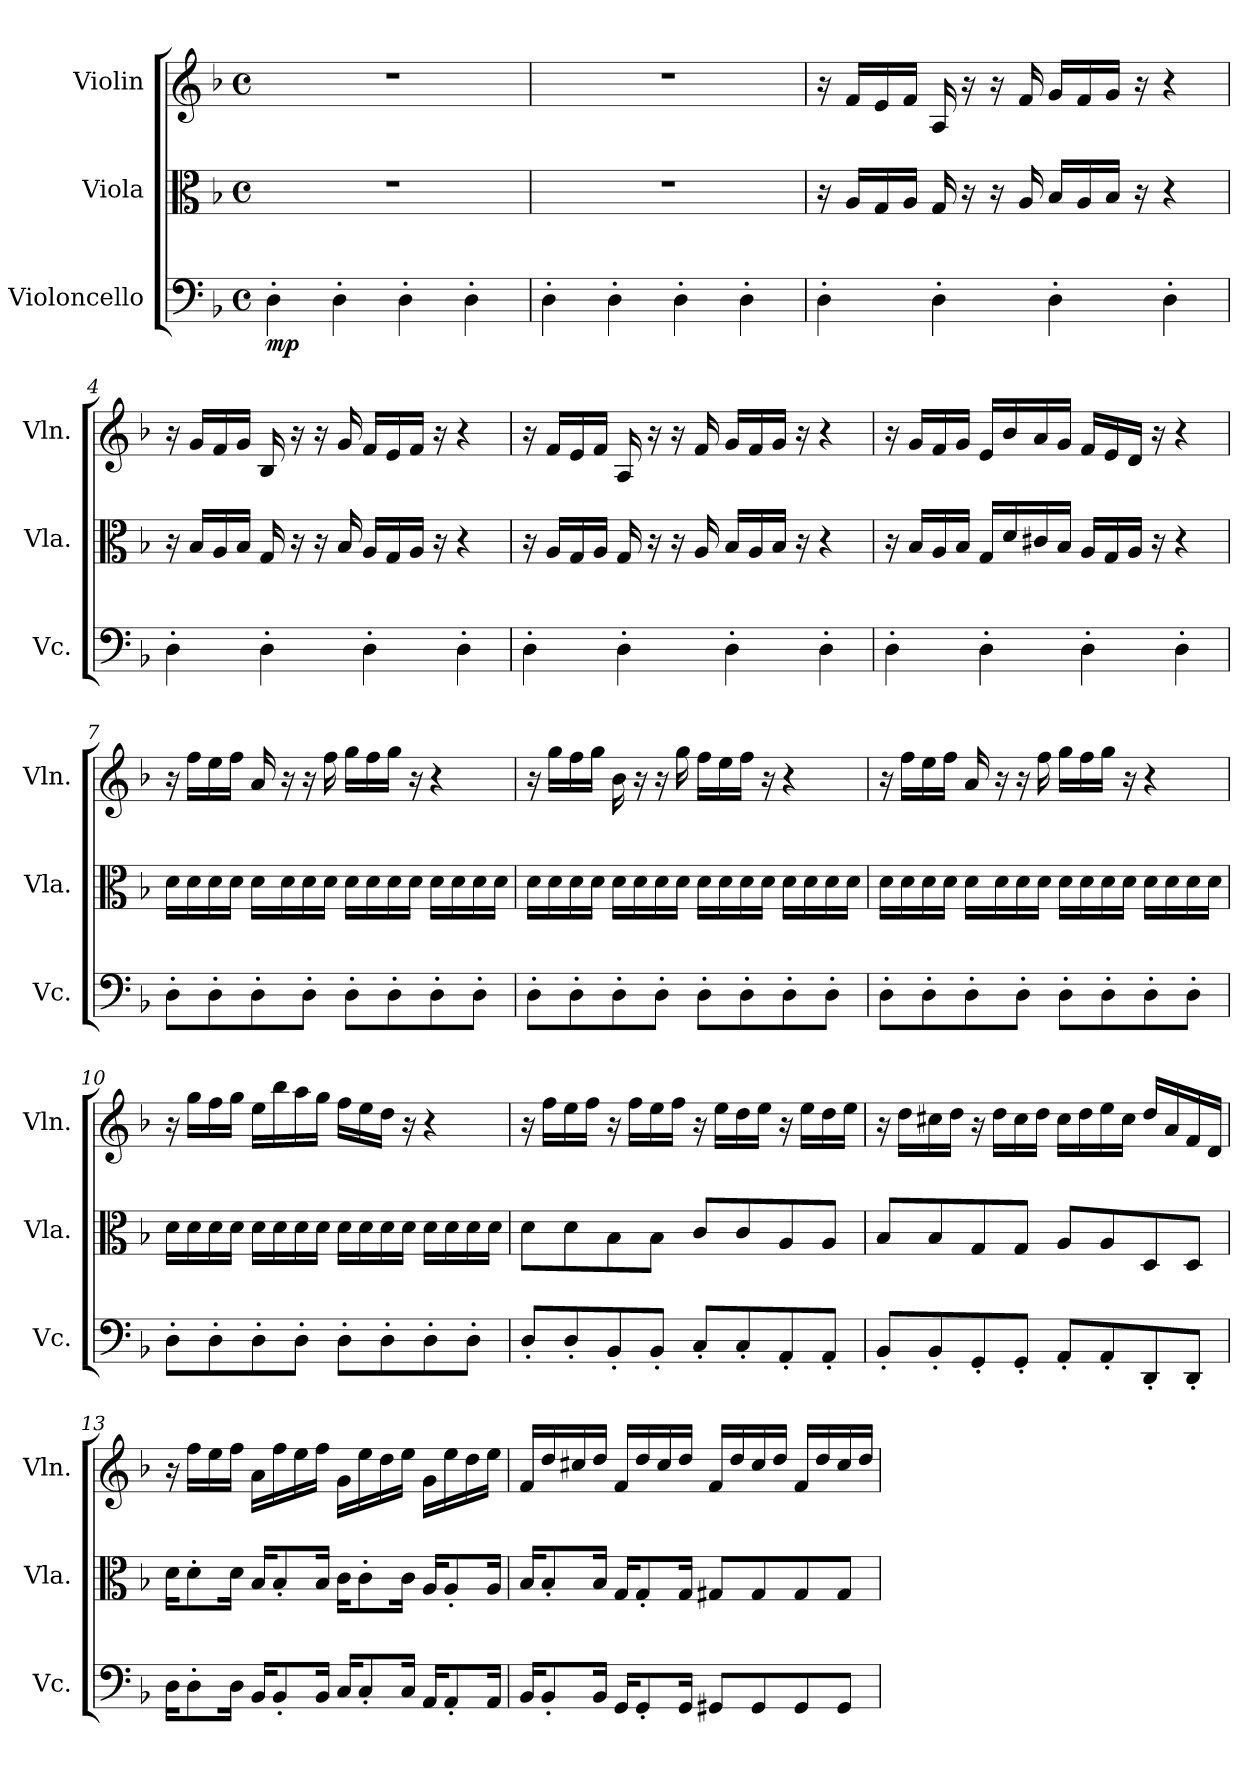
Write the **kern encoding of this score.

**kern	**dynam	**kern	**kern
*part3	*part3	*part2	*part1
*staff3	*staff3	*staff2	*staff1
*I"Violoncello	*	*I"Viola	*I"Violin
*I'Vc.	*	*I'Vla.	*I'Vln.
*clefF4	*	*clefC3	*clefG2
*k[b-]	*	*k[b-]	*k[b-]
*M4/4	*	*M4/4	*M4/4
*met(c)	*	*met(c)	*met(c)
=1	=1	=1	=1
!	!LO:DY:b	!	!
4D'\	mp	1r	1r
4D'\	.	.	.
4D'\	.	.	.
4D'\	.	.	.
=2	=2	=2	=2
4D'\	.	1r	1r
4D'\	.	.	.
4D'\	.	.	.
4D'\	.	.	.
=3	=3	=3	=3
4D'\	.	16r	16r
.	.	16A/LL	16f/LL
.	.	16G/	16e/
.	.	16A/JJ	16f/JJ
4D'\	.	16G/	16A/
.	.	16r	16r
.	.	16r	16r
.	.	16A/	16f/
4D'\	.	16B-/LL	16g/LL
.	.	16A/	16f/
.	.	16B-/JJ	16g/JJ
.	.	16r	16r
4D'\	.	4r	4r
=4	=4	=4	=4
4D'\	.	16r	16r
.	.	16B-/LL	16g/LL
.	.	16A/	16f/
.	.	16B-/JJ	16g/JJ
4D'\	.	16G/	16B-/
.	.	16r	16r
.	.	16r	16r
.	.	16B-/	16g/
4D'\	.	16A/LL	16f/LL
.	.	16G/	16e/
.	.	16A/JJ	16f/JJ
.	.	16r	16r
4D'\	.	4r	4r
!!LO:LB:g=z
=5	=5	=5	=5
4D'\	.	16r	16r
.	.	16A/LL	16f/LL
.	.	16G/	16e/
.	.	16A/JJ	16f/JJ
4D'\	.	16G/	16A/
.	.	16r	16r
.	.	16r	16r
.	.	16A/	16f/
4D'\	.	16B-/LL	16g/LL
.	.	16A/	16f/
.	.	16B-/JJ	16g/JJ
.	.	16r	16r
4D'\	.	4r	4r
=6	=6	=6	=6
4D'\	.	16r	16r
.	.	16B-/LL	16g/LL
.	.	16A/	16f/
.	.	16B-/JJ	16g/JJ
4D'\	.	16G/LL	16e/LL
.	.	16d/	16b-/
.	.	16c#X/	16a/
.	.	16B-/JJ	16g/JJ
4D'\	.	16A/LL	16f/LL
.	.	16G/	16e/
.	.	16A/JJ	16d/JJ
.	.	16r	16r
4D'\	.	4r	4r
=7	=7	=7	=7
8D'\L	.	16d\LL	16r
.	.	16d\	16ff\LL
8D'\	.	16d\	16ee\
.	.	16d\JJ	16ff\JJ
8D'\	.	16d\LL	16a/
.	.	16d\	16r
8D'\J	.	16d\	16r
.	.	16d\JJ	16ff\
8D'\L	.	16d\LL	16gg\LL
.	.	16d\	16ff\
8D'\	.	16d\	16gg\JJ
.	.	16d\JJ	16r
8D'\	.	16d\LL	4r
.	.	16d\	.
8D'\J	.	16d\	.
.	.	16d\JJ	.
!!LO:LB:g=z
=8	=8	=8	=8
8D'\L	.	16d\LL	16r
.	.	16d\	16gg\LL
8D'\	.	16d\	16ff\
.	.	16d\JJ	16gg\JJ
8D'\	.	16d\LL	16b-\
.	.	16d\	16r
8D'\J	.	16d\	16r
.	.	16d\JJ	16gg\
8D'\L	.	16d\LL	16ff\LL
.	.	16d\	16ee\
8D'\	.	16d\	16ff\JJ
.	.	16d\JJ	16r
8D'\	.	16d\LL	4r
.	.	16d\	.
8D'\J	.	16d\	.
.	.	16d\JJ	.
=9	=9	=9	=9
8D'\L	.	16d\LL	16r
.	.	16d\	16ff\LL
8D'\	.	16d\	16ee\
.	.	16d\JJ	16ff\JJ
8D'\	.	16d\LL	16a/
.	.	16d\	16r
8D'\J	.	16d\	16r
.	.	16d\JJ	16ff\
8D'\L	.	16d\LL	16gg\LL
.	.	16d\	16ff\
8D'\	.	16d\	16gg\JJ
.	.	16d\JJ	16r
8D'\	.	16d\LL	4r
.	.	16d\	.
8D'\J	.	16d\	.
.	.	16d\JJ	.
!!LO:PB:g=z
=10	=10	=10	=10
8D'\L	.	16d\LL	16r
.	.	16d\	16gg\LL
8D'\	.	16d\	16ff\
.	.	16d\JJ	16gg\JJ
8D'\	.	16d\LL	16ee\LL
.	.	16d\	16bb-\
8D'\J	.	16d\	16aa\
.	.	16d\JJ	16gg\JJ
8D'\L	.	16d\LL	16ff\LL
.	.	16d\	16ee\
8D'\	.	16d\	16dd\JJ
.	.	16d\JJ	16r
8D'\	.	16d\LL	4r
.	.	16d\	.
8D'\J	.	16d\	.
.	.	16d\JJ	.
=11	=11	=11	=11
8D'/L	.	8d\L	16r
.	.	.	16ff\LL
8D'/	.	8d\	16ee\
.	.	.	16ff\JJ
8BB-'/	.	8B-\	16r
.	.	.	16ff\LL
8BB-'/J	.	8B-\J	16ee\
.	.	.	16ff\JJ
8C'/L	.	8c/L	16r
.	.	.	16ee\LL
8C'/	.	8c/	16dd\
.	.	.	16ee\JJ
8AA'/	.	8A/	16r
.	.	.	16ee\LL
8AA'/J	.	8A/J	16dd\
.	.	.	16ee\JJ
!!LO:LB:g=z
=12	=12	=12	=12
8BB-'/L	.	8B-/L	16r
.	.	.	16dd\LL
8BB-'/	.	8B-/	16cc#X\
.	.	.	16dd\JJ
8GG'/	.	8G/	16r
.	.	.	16dd\LL
8GG'/J	.	8G/J	16cc#\
.	.	.	16dd\JJ
8AA'/L	.	8A/L	16cc#\LL
.	.	.	16dd\
8AA'/	.	8A/	16ee\
.	.	.	16cc#\JJ
8DD'/	.	8D/	16dd/LL
.	.	.	16a/
8DD'/J	.	8D/J	16f/
.	.	.	16d/JJ
=13	=13	=13	=13
16D\KL	.	16d\KL	16r
8D'\	.	8d'\	16ff\LL
.	.	.	16ee\
16D\Jk	.	16d\Jk	16ff\JJ
16BB-/KL	.	16B-/KL	16a\LL
8BB-'/	.	8B-'/	16ff\
.	.	.	16ee\
16BB-/Jk	.	16B-/Jk	16ff\JJ
16C/KL	.	16c\KL	16g\LL
8C'/	.	8c'\	16ee\
.	.	.	16dd\
16C/Jk	.	16c\Jk	16ee\JJ
16AA/KL	.	16A/KL	16g\LL
8AA'/	.	8A'/	16ee\
.	.	.	16dd\
16AA/Jk	.	16A/Jk	16ee\JJ
!!LO:LB:g=z
=14	=14	=14	=14
16BB-/KL	.	16B-/KL	16f/LL
8BB-'/	.	8B-'/	16dd/
.	.	.	16cc#X/
16BB-/Jk	.	16B-/Jk	16dd/JJ
16GG/KL	.	16G/KL	16f/LL
8GG'/	.	8G'/	16dd/
.	.	.	16cc#/
16GG/Jk	.	16G/Jk	16dd/JJ
8GG#X/L	.	8G#X/L	16f/LL
.	.	.	16dd/
8GG#/	.	8G#/	16cc#/
.	.	.	16dd/JJ
8GG#/	.	8G#/	16f/LL
.	.	.	16dd/
8GG#/J	.	8G#/J	16cc#/
.	.	.	16dd/JJ
=	=	=	=
*-	*-	*-	*-
